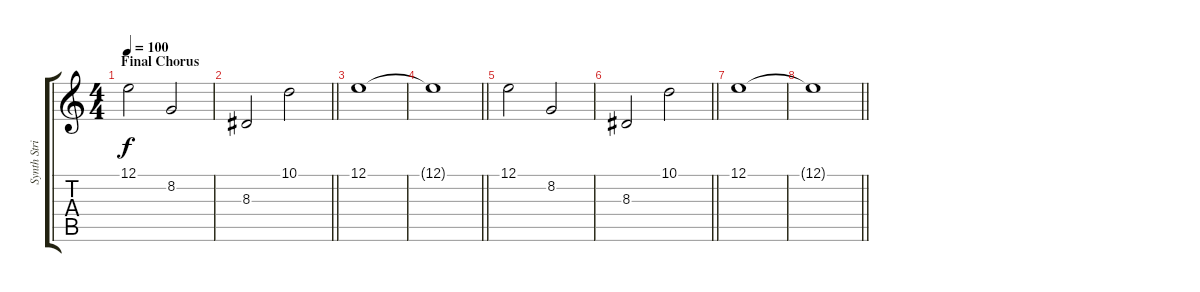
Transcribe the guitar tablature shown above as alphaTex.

\track ("Synth Strings" "Synth Stri") {instrument synthstrings1}
\staff {score tabs}
\tuning (E4 B3 G3 D3 A2 E2) {hide}
\ts (4 4)
\section ("" "Final Chorus")
\tempo 100
\clef g2
\ks c
12.1.2{dy f} 8.2.2 |
\barLineRight lightlight
8.3.2 10.1.2 |
12.1.1 |
\barLineRight lightlight
12.1{t}.1 |
12.1.2 8.2.2 |
\barLineRight lightlight
8.3.2 10.1.2 |
12.1.1 |
\barLineRight lightlight
12.1{t}.1
